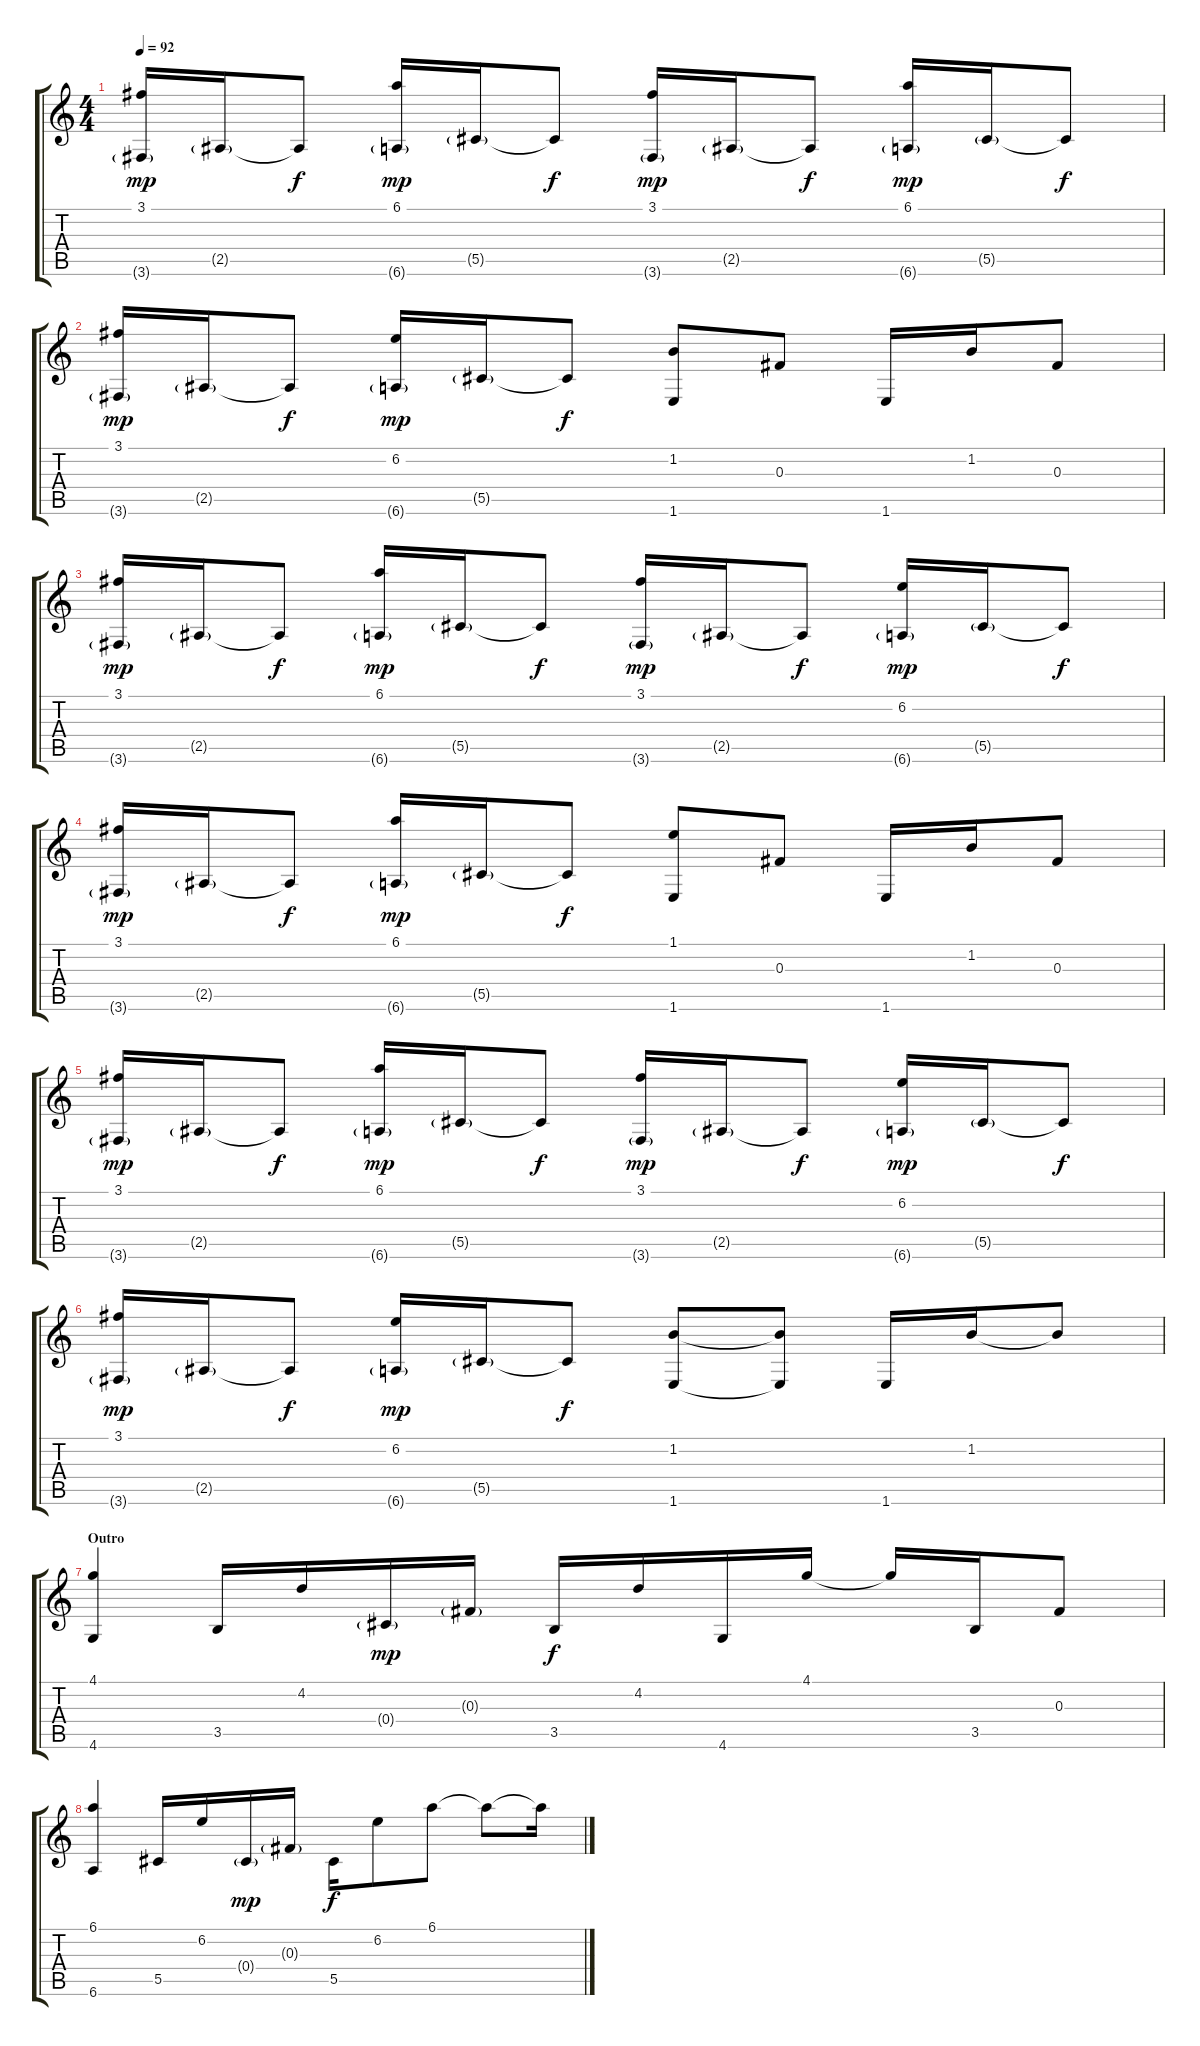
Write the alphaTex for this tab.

\track ("                             - Guitar II" "          ") {instrument acousticguitarsteel}
\staff {score tabs}
\tuning (Eb4 Bb3 Gb3 Db3 Ab2 Eb2) {hide}
\ts (4 4)
\tempo 92
\clef g2
\ks c
(3.1 3.6{g}).16{dy mp} 2.5{g}.16 2.5{t}.8{dy f} (6.1 6.6{g}).16{dy mp} 5.5{g}.16 5.5{t}.8{dy f} (3.1 3.6{g}).16{dy mp} 2.5{g}.16 2.5{t}.8{dy f} (6.1 6.6{g}).16{dy mp} 5.5{g}.16 5.5{t}.8{dy f} |
(3.1 3.6{g}).16{dy mp} 2.5{g}.16 2.5{t}.8{dy f} (6.2 6.6{g}).16{dy mp} 5.5{g}.16 5.5{t}.8{dy f} (1.2 1.6).8 0.3.8 1.6.16 1.2.16 0.3.8 |
(3.1 3.6{g}).16{dy mp} 2.5{g}.16 2.5{t}.8{dy f} (6.1 6.6{g}).16{dy mp} 5.5{g}.16 5.5{t}.8{dy f} (3.1 3.6{g}).16{dy mp} 2.5{g}.16 2.5{t}.8{dy f} (6.2 6.6{g}).16{dy mp} 5.5{g}.16 5.5{t}.8{dy f} |
(3.1 3.6{g}).16{dy mp} 2.5{g}.16 2.5{t}.8{dy f} (6.1 6.6{g}).16{dy mp} 5.5{g}.16 5.5{t}.8{dy f} (1.1 1.6).8 0.3.8 1.6.16 1.2.16 0.3.8 |
(3.1 3.6{g}).16{dy mp} 2.5{g}.16 2.5{t}.8{dy f} (6.1 6.6{g}).16{dy mp} 5.5{g}.16 5.5{t}.8{dy f} (3.1 3.6{g}).16{dy mp} 2.5{g}.16 2.5{t}.8{dy f} (6.2 6.6{g}).16{dy mp} 5.5{g}.16 5.5{t}.8{dy f} |
(3.1 3.6{g}).16{dy mp} 2.5{g}.16 2.5{t}.8{dy f} (6.2 6.6{g}).16{dy mp} 5.5{g}.16 5.5{t}.8{dy f} (1.2 1.6).8 (1.2{t} 1.6{t}).8 1.6.16 1.2.16 1.2{t}.8 |
\section ("" "Outro")
(4.1 4.6).4 3.5.16 4.2.16 0.4{g}.16{dy mp} 0.3{g}.16 3.5.16{dy f} 4.2.16 4.6.16 4.1.16 4.1{t}.16 3.5.16 0.3.8 |
(6.1 6.6).4 5.5.16 6.2.16 0.4{g}.16{dy mp} 0.3{g}.16 5.5.16{dy f} 6.2.8 6.1.8 6.1{t}.8 6.1{t}.16
